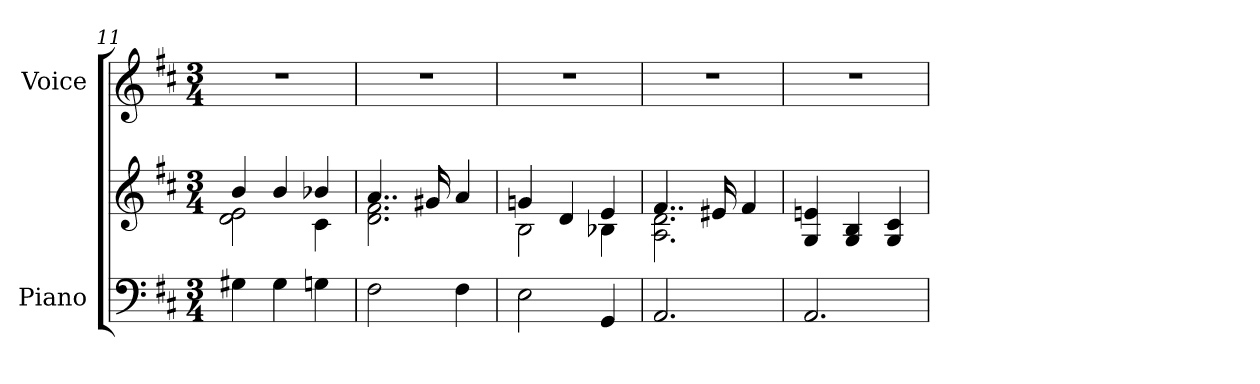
**kern	**kern	**kern
*part2	*part2	*part1
*staff3	*staff2	*staff1
*I"Piano	*	*I"Voice
*I'Pno	*	*
*clefF4	*clefG2	*clefG2
*k[f#c#]	*k[f#c#]	*k[f#c#]
*M3/4	*M3/4	*M3/4
=11	=11	=11
*	*^	*
4G#X\	4b/	2d\ 2e\	2.r
4G#\	4b/	.	.
4Gn\	4b-X/	4c#\	.
=12	=12	=12	=12
2F#\	4..a/	2.d\ 2.f#\	2.r
.	16g#X/	.	.
4F#\	4a/	.	.
!!LO:LB:g=z
=13	=13	=13	=13
2E\	4gn/	2B\	2.r
.	4d/	.	.
4GG/	4e/	4B-X\	.
=14	=14	=14	=14
2.AA/	4..f#/	2.A\ 2.d\	2.r
.	16e#X/	.	.
.	4f#/	.	.
*	*v	*v	*
=15	=15	=15
2.AA/	4G/ 4en/	2.r
.	4G/ 4B/	.
.	4G/ 4c#/	.
=	=	=
*-	*-	*-
